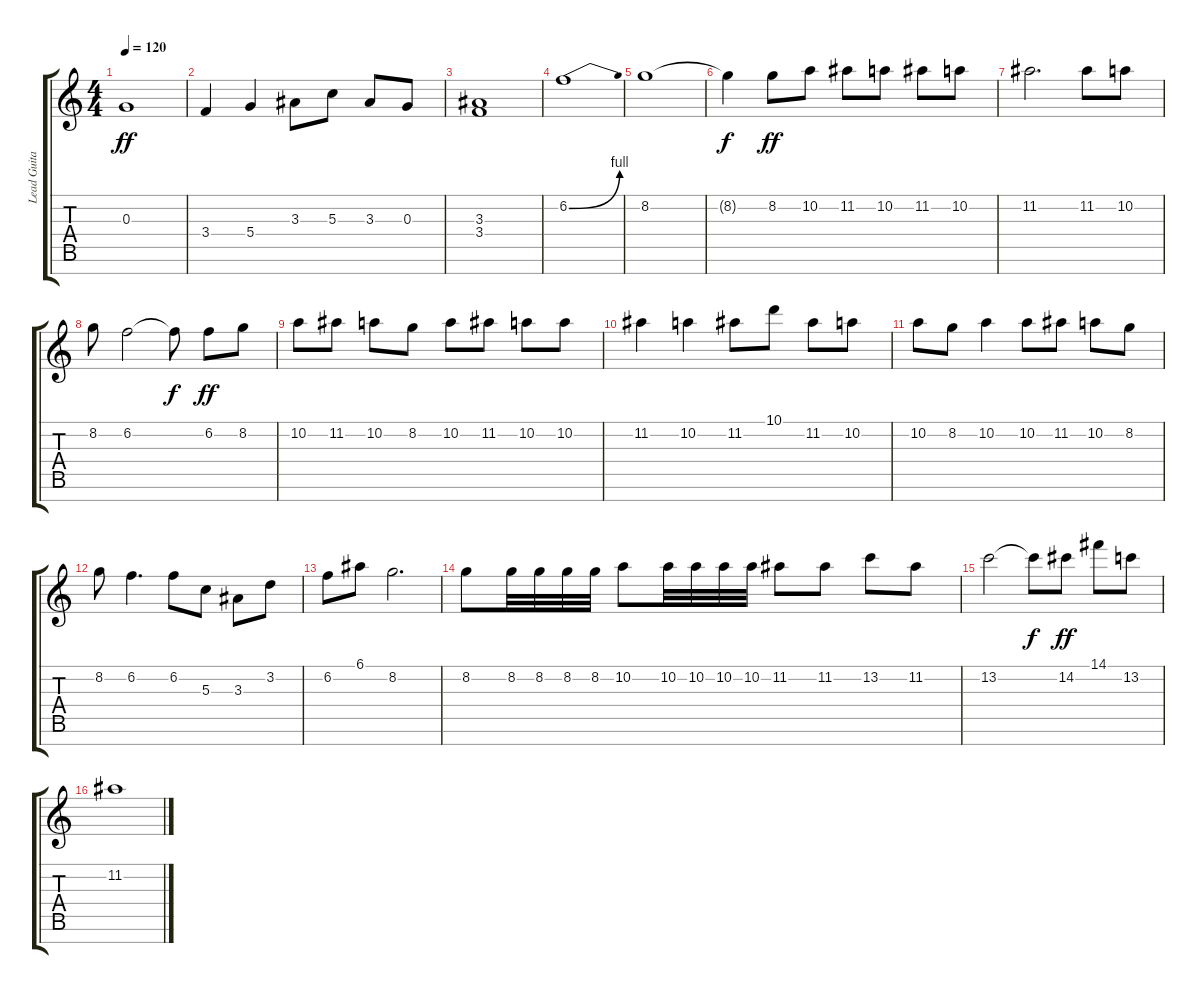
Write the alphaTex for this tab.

\track ("Lead Guitar" "Lead Guita") {instrument distortionguitar}
\staff {score tabs}
\tuning (E4 B3 G3 D3 A2 E2 B1) {hide}
\ts (4 4)
\tempo 120
\clef g2
\ks c
0.3.1{dy ff} |
3.4.4 5.4.4 3.3.8 5.3.8 3.3.8 0.3.8 |
(3.3 3.4).1 |
6.2{be (bend 0 0 60 4)}.1 |
8.2.1 |
8.2{t}.4{dy f} 8.2.8{dy ff} 10.2.8 11.2.8 10.2.8 11.2.8 10.2.8 |
11.2.2{d} 11.2.8 10.2.8 |
8.2.8 6.2.2 6.2{t}.8{dy f} 6.2.8{dy ff} 8.2.8 |
10.2.8 11.2.8 10.2.8 8.2.8 10.2.8 11.2.8 10.2.8 10.2.8 |
11.2.4 10.2.4 11.2.8 10.1.8 11.2.8 10.2.8 |
10.2.8 8.2.8 10.2.4 10.2.8 11.2.8 10.2.8 8.2.8 |
8.2.8 6.2.4{d} 6.2.8 5.3.8 3.3.8 3.2.8 |
6.2.8 6.1.8 8.2.2{d} |
8.2.8 8.2.32 8.2.32 8.2.32 8.2.32 10.2.8 10.2.32 10.2.32 10.2.32 10.2.32 11.2.8 11.2.8 13.2.8 11.2.8 |
13.2.2 13.2{t}.8{dy f} 14.2.8{dy ff} 14.1.8 13.2.8 |
11.2.1
